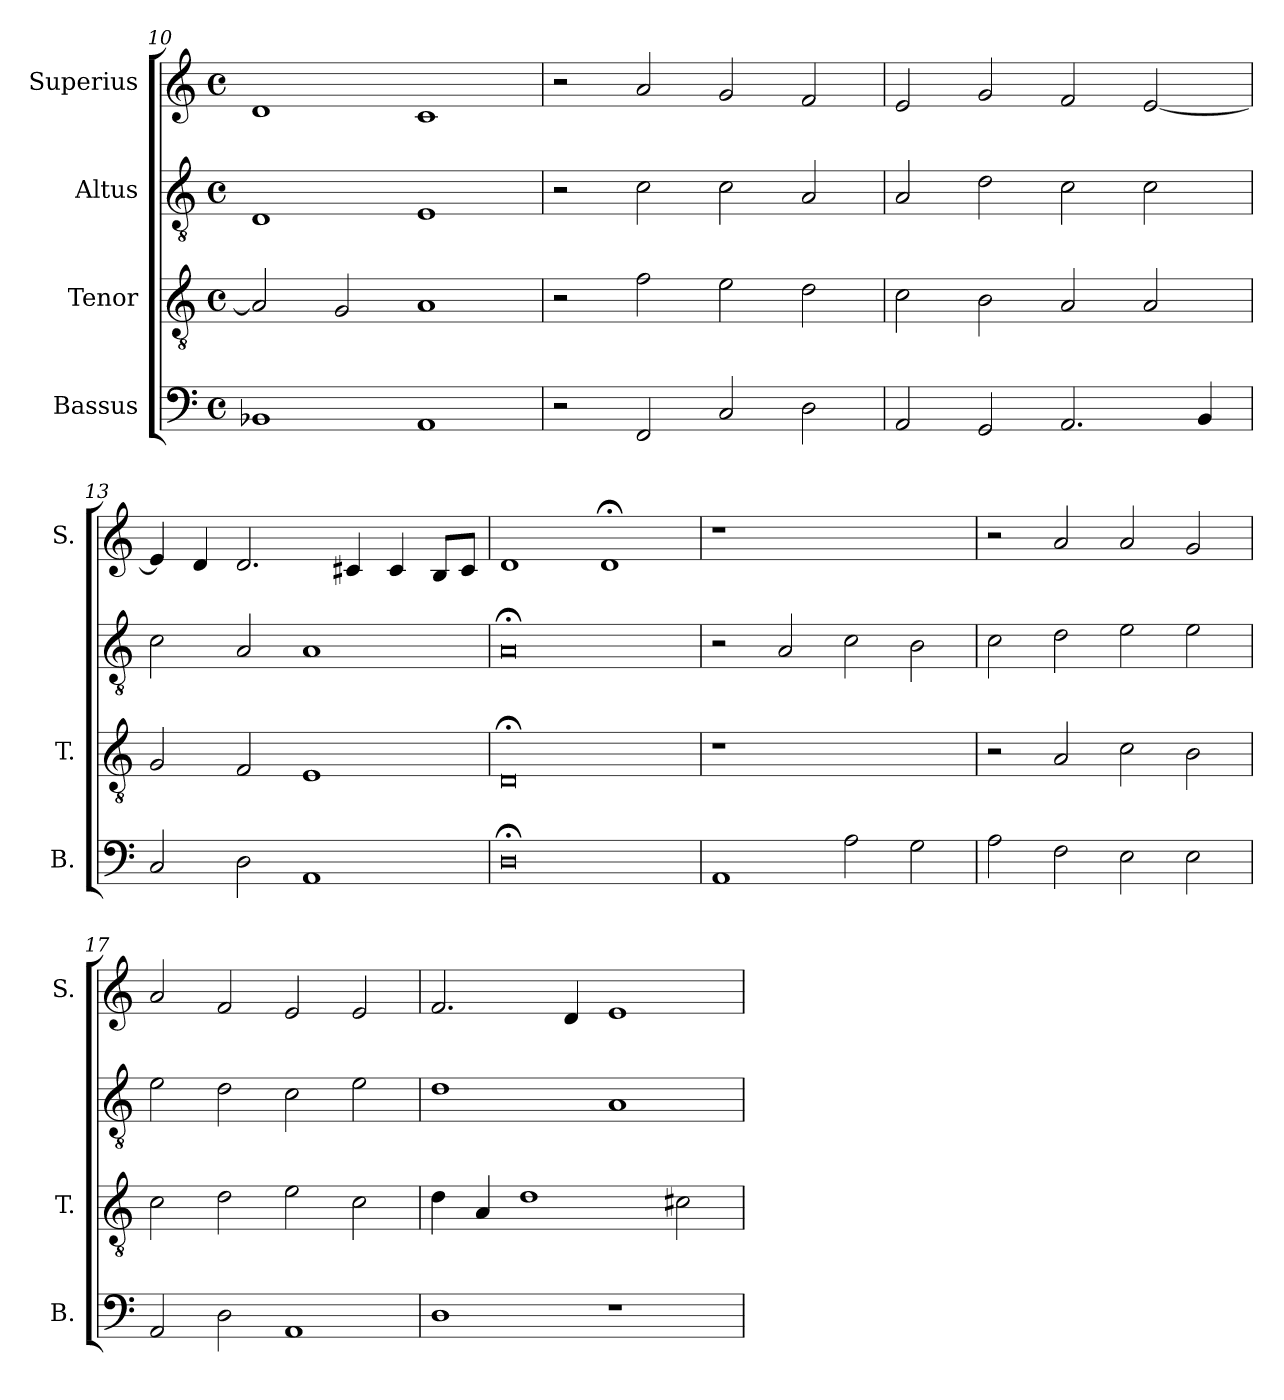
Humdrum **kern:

**kern	**kern	**kern	**kern
*part4	*part3	*part2	*part1
*staff4	*staff3	*staff2	*staff1
*I"Bassus	*I"Tenor	*I"Altus	*I"Superius
*I'B.	*I'T.	*	*I'S.
!!LO:PB:g=z
*clefF4	*clefGv2	*clefGv2	*clefG2
*	*ITrd7c12	*ITrd7c12	*
*k[]	*k[]	*k[]	*k[]
*C:	*C:	*C:	*C:
*M4/4	*M4/4	*M4/4	*M4/4
*met(c)	*met(c)	*met(c)	*met(c)
=10	=10	=10	=10
1BB-Xi	2AAi/]	1DDi	1di
.	2GGi/	.	.
1AAi	1AAi	1EEi	1ci
=11	=11	=11	=11
2r	2r	2r	2r
2FFi/	2Fi\	2Ci\	2ai/
2Ci/	2Ei\	2Ci\	2gi/
2Di\	2Di\	2AAi/	2fi/
=12	=12	=12	=12
2AAi/	2Ci\	2AAi/	2ei/
2GGi/	2BBi\	2Di\	2gi/
2.AAi/	2AAi/	2Ci\	2fi/
.	2AAi/	2Ci\	[<2ei/
4BBi/	.	.	.
=13	=13	=13	=13
2Ci/	2GGi/	2Ci\	4ei/]
.	.	.	4di/
2Di\	2FFi/	2AAi/	2.di/
1AAi	1EEi	1AAi	.
.	.	.	4c#Xi/
.	.	.	4c#i/
.	.	.	8Bi/L
.	.	.	8c#i/J
=14	=14	=14	=14
0D;i	0DD;i	0AA;i	1di
.	.	.	1d;i
!!LO:LB:g=z
=15	=15	=15	=15
!	!LO:N:vis=1	!	!LO:N:vis=1
1AAi	1r	2r	1r
.	.	2AAi/	.
2Ai\	1ryy	2Ci\	1ryy
2Gi\	.	2BBi\	.
=16	=16	=16	=16
2Ai\	2r	2Ci\	2r
2Fi\	2AAi/	2Di\	2ai/
2Ei\	2Ci\	2Ei\	2ai/
2Ei\	2BBi\	2Ei\	2gi/
=17	=17	=17	=17
2AAi/	2Ci\	2Ei\	2ai/
2Di\	2Di\	2Di\	2fi/
1AAi	2Ei\	2Ci\	2ei/
.	2Ci\	2Ei\	2ei/
=18	=18	=18	=18
1Di	4Di\	1Di	2.fi/
.	4AAi/	.	.
.	1Di	.	.
.	.	.	4di/
1r	.	1AAi	1ei
.	2C#Xi\	.	.
=	=	=	=
*-	*-	*-	*-
